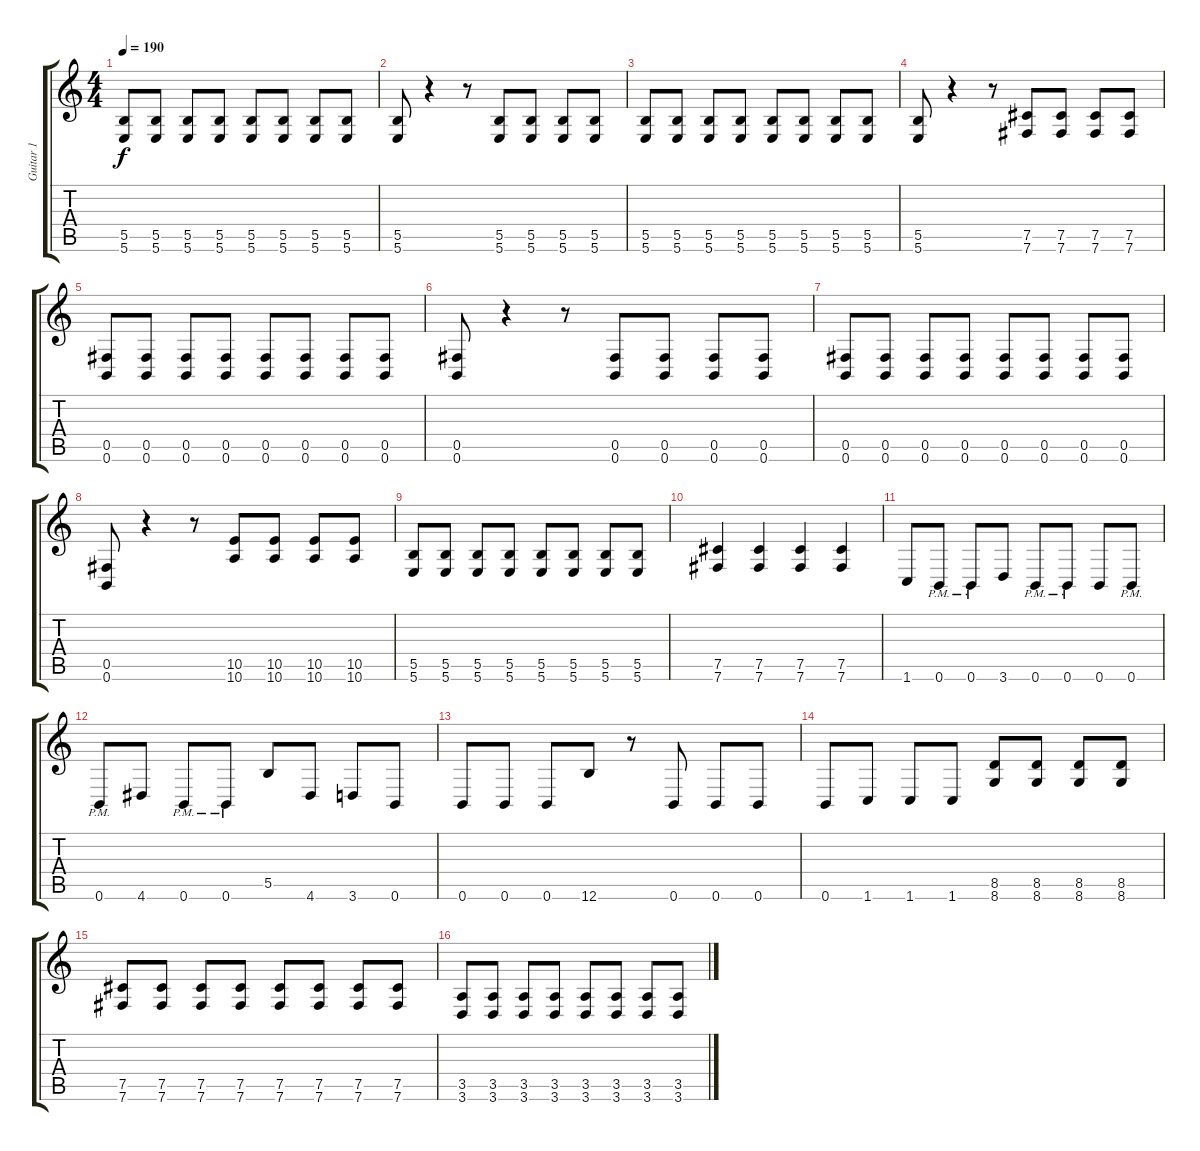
\track ("Guitar 1" "Guitar 1") {instrument distortionguitar}
\staff {score tabs}
\tuning (Db4 Ab3 E3 B2 Gb2 B1) {hide}
\ts (4 4)
\tempo 190
\clef g2
\ks c
(5.5 5.6).8{dy f} (5.5 5.6).8 (5.5 5.6).8 (5.5 5.6).8 (5.5 5.6).8 (5.5 5.6).8 (5.5 5.6).8 (5.5 5.6).8 |
(5.5 5.6).8 r.4 r.8 (5.5 5.6).8 (5.5 5.6).8 (5.5 5.6).8 (5.5 5.6).8 |
(5.5 5.6).8 (5.5 5.6).8 (5.5 5.6).8 (5.5 5.6).8 (5.5 5.6).8 (5.5 5.6).8 (5.5 5.6).8 (5.5 5.6).8 |
(5.5 5.6).8 r.4 r.8 (7.5 7.6).8 (7.5 7.6).8 (7.5 7.6).8 (7.5 7.6).8 |
(0.5 0.6).8 (0.5 0.6).8 (0.5 0.6).8 (0.5 0.6).8 (0.5 0.6).8 (0.5 0.6).8 (0.5 0.6).8 (0.5 0.6).8 |
(0.5 0.6).8 r.4 r.8 (0.5 0.6).8 (0.5 0.6).8 (0.5 0.6).8 (0.5 0.6).8 |
(0.5 0.6).8 (0.5 0.6).8 (0.5 0.6).8 (0.5 0.6).8 (0.5 0.6).8 (0.5 0.6).8 (0.5 0.6).8 (0.5 0.6).8 |
(0.5 0.6).8 r.4 r.8 (10.5 10.6).8 (10.5 10.6).8 (10.5 10.6).8 (10.5 10.6).8 |
(5.5 5.6).8 (5.5 5.6).8 (5.5 5.6).8 (5.5 5.6).8 (5.5 5.6).8 (5.5 5.6).8 (5.5 5.6).8 (5.5 5.6).8 |
(7.5 7.6).4 (7.5 7.6).4 (7.5 7.6).4 (7.5 7.6).4 |
1.6.8 0.6{pm}.8 0.6{pm}.8 3.6.8 0.6{pm}.8 0.6{pm}.8 0.6.8 0.6{pm}.8 |
0.6{pm}.8 4.6.8 0.6{pm}.8 0.6{pm}.8 5.5.8 4.6.8 3.6.8 0.6.8 |
0.6.8 0.6.8 0.6.8 12.6.8 r.8 0.6.8 0.6.8 0.6.8 |
0.6.8 1.6.8 1.6.8 1.6.8 (8.5 8.6).8 (8.5 8.6).8 (8.5 8.6).8 (8.5 8.6).8 |
(7.5 7.6).8 (7.5 7.6).8 (7.5 7.6).8 (7.5 7.6).8 (7.5 7.6).8 (7.5 7.6).8 (7.5 7.6).8 (7.5 7.6).8 |
(3.5 3.6).8 (3.5 3.6).8 (3.5 3.6).8 (3.5 3.6).8 (3.5 3.6).8 (3.5 3.6).8 (3.5 3.6).8 (3.5 3.6).8
